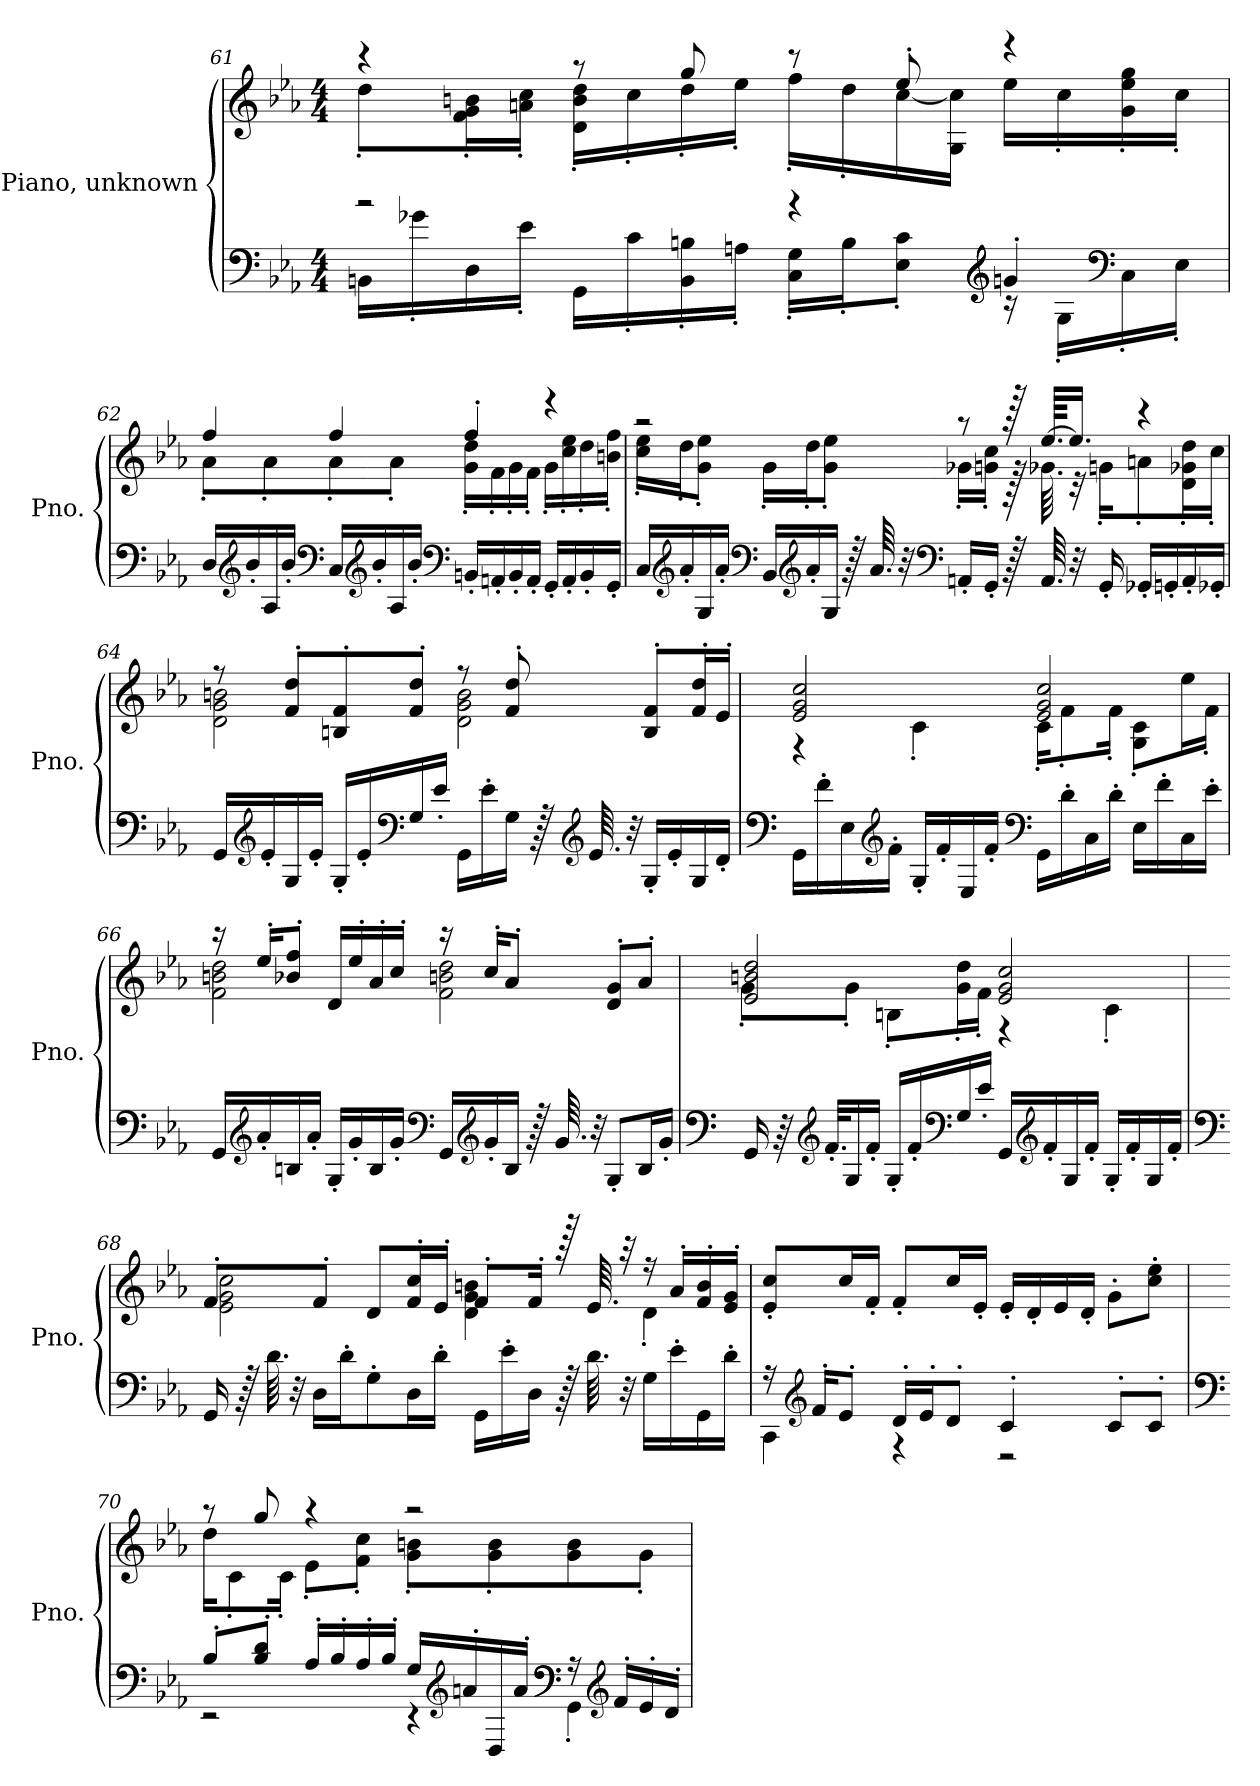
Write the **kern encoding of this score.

**kern	**kern
*part1	*part1
*staff2	*staff1
*I"Piano, unknown	*
*I'Pno.	*
!!LO:LB:g=z
*clefF4	*clefG2
*k[b-e-a-]	*k[b-e-a-]
*M4/4	*M4/4
=61	=61
*^	*^
2r	16BBn\LL	4r	8dd'\L
.	16g-X'\	.	.
.	16D\	.	16f\' 16g\' 16bn\'L
.	16e-'\JJ	.	16an\' 16cc\'JJ
.	16GG\LL	8r	16d\' 16b\' 16dd\'LL
.	16c'\	.	16cc'\
.	16BB\' 16Bn\'	8gg/	16dd'\
.	16An'\JJ	.	16ee-'\JJ
4r	16C\' 16G\'LL	8r	16ff'\LL
.	16B'\J	.	16dd'\
.	8E-\' 8c\'J	8ee-'/	[16cc\
.	.	.	16G\ 16cc\]JJ
*clefG2	*	*	*
4gn'/	16r	4r	16ee-\LL
.	16G'\LL	.	16cc'\
*clefF4	*	*	*
.	16C'\	.	16g\' 16ee-\' 16gg\'
.	16E-'\JJ	.	16cc'\JJ
*v	*v	*	*
!!LO:LB:g=z	!!
=62	=62	=62
16D/LL	4ff/	8a-'\L
*clefG2	*	*
16b-'/	.	.
16A-/	.	8a-'\
16b-'/JJ	.	.
*clefF4	*	*
16C/LL	4ff/	8a-'\
*clefG2	*	*
16b-'/	.	.
16A-/	.	8a-'\J
16b-'/JJ	.	.
*clefF4	*	*
16BBn'/LL	4ff'/	16g\' 16dd\'LL
16AAn'/	.	16f'\
16BB'/	.	16g'\
16AA'/JJ	.	16f'\JJ
16GG'/LL	4r	16g'\LL
16AA'/	.	16cc\' 16ee-\'
16BB'/	.	16dd'\
16GG'/JJ	.	16bn\' 16ff\'JJ
!!LO:PB:g=z	!!
=63	=63	=63
16C/LL	2r	16cc\' 16ee-\'LL
*clefG2	*	*
16a-'/	.	16dd'\J
16G/	.	8g\' 8ee-\'J
16a-'/JJ	.	.
*clefF4	*	*
16BB-/LL	.	16g'\LL
*clefG2	*	*
16a-'/	.	16dd'\J
16G/JJ	.	8g\' 8ee-\'J
128r	.	.
64.a-/	.	.
32r	.	.
*clefF4	*	*
16AAn'/LL	8r	16g-X'\LL
16GG'/JJ	.	16gn\' 16cc\'JJ
128r	128r	128r
64.AA/	[64.ee-/KKLL	64.g-X\
32r	16.ee-/JJ]	32r
16GG'/	.	16gn'\KL
16GG-X'/LL	4r	8an'\
16GGn'/	.	.
16AA'/	.	16d\' 16g-X\' 16dd\'L
16GG-X'/JJ	.	16cc'\JJ
!!LO:LB:g=z	!!
=64	=64	=64
16GG/LL	8r	2d\ 2g\ 2bn\
*clefG2	*	*
16e-'/	.	.
16G/	8f/' 8dd/'L	.
16e-'/JJ	.	.
16G'/LL	8Bn/' 8f/'	.
16e-'/	.	.
*clefF4	*	*
16G/	8f/' 8dd/'J	.
16e-'/JJ	.	.
16GG\LL	8r	2d\ 2g\ 2b\
16e-'\	.	.
16G\JJ	8f/' 8dd/'	.
128r	.	.
*clefG2	*	*
64.e-/	.	.
32r	.	.
16G'/LL	8B/' 8f/'L	.
16e-'/	.	.
16G/	16f/' 16dd/'L	.
16d'/JJ	16e-'/JJ	.
=65	=65	=65
*clefF4	*	*
16GG\LL	2e-/ 2g/ 2cc/	4r
16f'\	.	.
16E-\	.	.
*clefG2	*	*
16f'\JJ	.	.
16G'/LL	.	4c'\
16f'/	.	.
16E-/	.	.
16f'/JJ	.	.
*clefF4	*	*
16GG\LL	2e-/ 2g/ 2cc/	16c'\KL
16d'\	.	8f'\
16C\	.	.
16d'\JJ	.	16f'\Jk
16E-\LL	.	8G\' 8c\'L
16f'\	.	.
16C\	.	16ee-\L
16e-'\JJ	.	16f'\JJ
!!LO:LB:g=z	!!
=66	=66	=66
16GG/LL	16r	2f\ 2bn\ 2dd\
*clefG2	*	*
16a-'/	16ee-'/KL	.
16Bn/	8b-X/' 8ff/'J	.
16a-'/JJ	.	.
16G'/LL	16d/LL	.
16g'/	16ee-'/	.
16B/	16a-'/	.
16g'/JJ	16cc'/JJ	.
*clefF4	*	*
16GG/LL	16r	2f\ 2bn\ 2dd\
*clefG2	*	*
16g'/	16cc'/KL	.
16B/JJ	8a-'/J	.
128r	.	.
64.g/	.	.
32r	.	.
8G'/L	8d/' 8g/'L	.
16B/L	8a-'/J	.
16g'/JJ	.	.
!!LO:LB:g=z	!!
=67	=67	=67
*clefF4	*	*
16GG/	2e-/ 2bn/ 2dd/	8g'\L
64r	.	.
*clefG2	*	*
32.f'/KLL	.	.
16G/	.	8g'\J
16f'/JJ	.	.
16G'/LL	.	8Bn'\L
16f'/	.	.
*clefF4	*	*
16G/	.	16g\' 16dd\'L
16e-'/JJ	.	16f'\JJ
16GG/LL	2e-/ 2g/ 2cc/	4r
*clefG2	*	*
16f'/	.	.
16G/	.	.
16f'/JJ	.	.
16G'/LL	.	4c'\
16f'/	.	.
16G/	.	.
16f'/JJ	.	.
!!LO:LB:g=z	!!
=68	=68	=68
*clefF4	*	*
16GG/	8f'/L	2e-\ 2g\ 2cc\
128r	.	.
64.d\	.	.
32r	.	.
16D\LL	8f'/J	.
16d'\J	.	.
8G'\	8d/L	.
16D\L	16f/' 16cc/'L	.
16d'\JJ	16e-'/JJ	.
16GG\LL	8f'/L	4d\ 4g\ 4bn\
16e-'\	.	.
16D\JJ	16f'/Jk	.
128r	128r	.
64.d\	64.e-/	.
32r	32r	.
16G\LL	16r	4d'\
16e-'\	16a-'/LL	.
16GG\	16f/' 16b/'	.
16d'\JJ	16e-/' 16g/'JJ	.
*	*v	*v
=69	=69
*^	*
16r	4CC\	8e-/' 8cc/'L
*clefG2	*	*
16f'/KL	.	.
8e-'/J	.	16cc/L
.	.	16f'/JJ
16d'/LL	4r	8f'/L
16e-'/J	.	.
8d'/J	.	16cc/L
.	.	16e-'/JJ
4c'/	2r	16e-'/LL
.	.	16d'/
.	.	16e-/
.	.	16d'/JJ
8c'/L	.	8g'\L
8c'/J	.	8cc\' 8ee-\'J
!!LO:LB:g=z
=70	=70	=70
*clefF4	*	*
*	*	*^
8B-'/L	2r	8r	16dd\KL
.	.	.	8c'\
8B-/' 8d/'J	.	8gg/	.
.	.	.	16c'\Jk
16A-'/LL	.	4r	8e-'\L
16B-'/	.	.	.
16A-'/	.	.	8f\' 8cc\'J
16B-'/JJ	.	.	.
16G/LL	4r	2r	8g\' 8bn\'L
*clefG2	*	*	*
16an'/	.	.	.
16D/	.	.	8g\' 8b\'
16a'/JJ	.	.	.
*clefF4	*	*	*
16r	4GG'\	.	8g\ 8b\
*clefG2	*	*	*
16f'/LL	.	.	.
16e-'/	.	.	8g'\J
16d'/JJ	.	.	.
*v	*v	*	*
*	*v	*v
=	=
*-	*-
